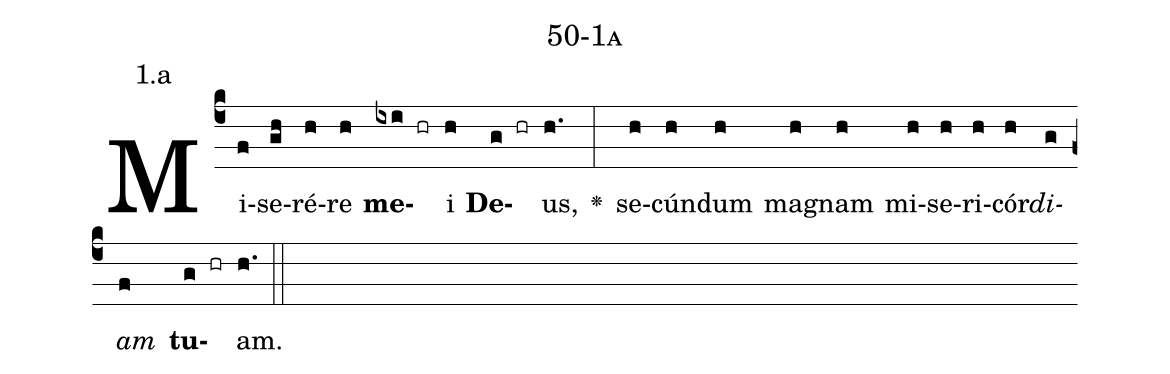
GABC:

name: 50-1a;
annotation: 1.a;
%%
(c4)Mi(f)se(gh)ré(h)re(h) <b>me</b>(ixi hr)i(h) <b>De</b>(g hr)us,(h.) <v>\greheightstar</v>(:) se(h)cún(h)dum(h) ma(h)gnam(h) mi(h)se(h)ri(h)cór(h)<i>di</i>(g)<i>am</i>(f) <b>tu</b>(g hr)am.(h.) (::)


%E(h) u(h) o(g) u(f) a(g) e.(h.) (::)
